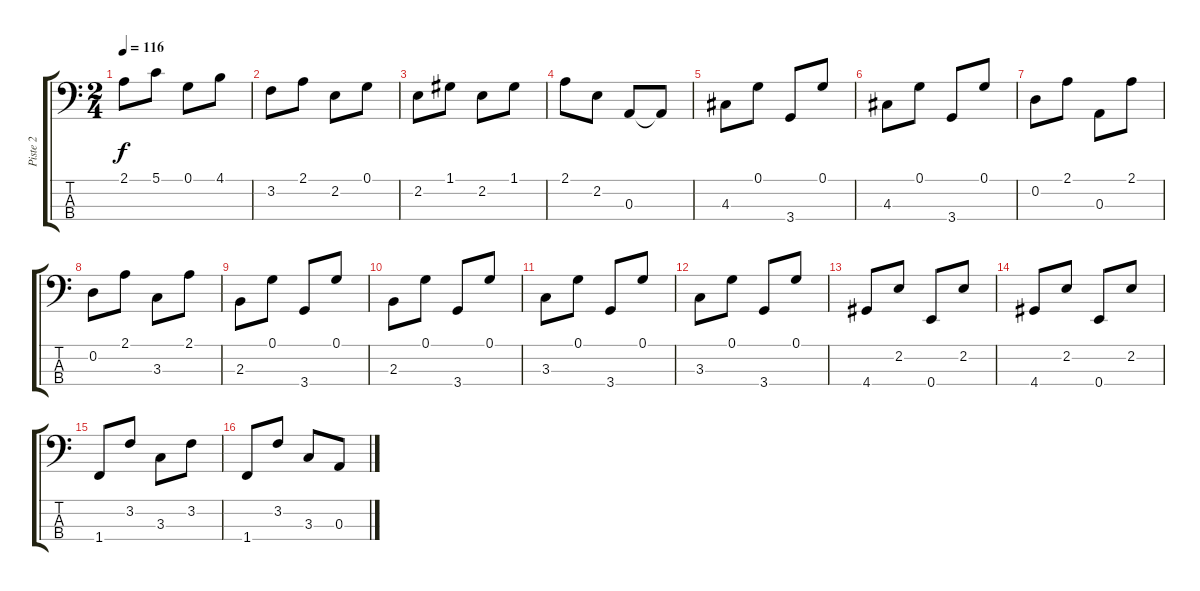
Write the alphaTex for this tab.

\track ("Piste 2" "Piste 2") {instrument electricbasspick}
\staff {score tabs}
\tuning (G2 D2 A1 E1) {hide}
\ts (2 4)
\tempo 116
\clef f4
\ks c
2.1.8{dy f} 5.1.8 0.1.8 4.1.8 |
3.2.8 2.1.8 2.2.8 0.1.8 |
2.2.8 1.1.8 2.2.8 1.1.8 |
2.1.8 2.2.8 0.3.8 0.3{t}.8 |
4.3.8 0.1.8 3.4.8 0.1.8 |
4.3.8 0.1.8 3.4.8 0.1.8 |
0.2.8 2.1.8 0.3.8 2.1.8 |
0.2.8 2.1.8 3.3.8 2.1.8 |
2.3.8 0.1.8 3.4.8 0.1.8 |
2.3.8 0.1.8 3.4.8 0.1.8 |
3.3.8 0.1.8 3.4.8 0.1.8 |
3.3.8 0.1.8 3.4.8 0.1.8 |
4.4.8 2.2.8 0.4.8 2.2.8 |
4.4.8 2.2.8 0.4.8 2.2.8 |
1.4.8 3.2.8 3.3.8 3.2.8 |
1.4.8 3.2.8 3.3.8 0.3.8
